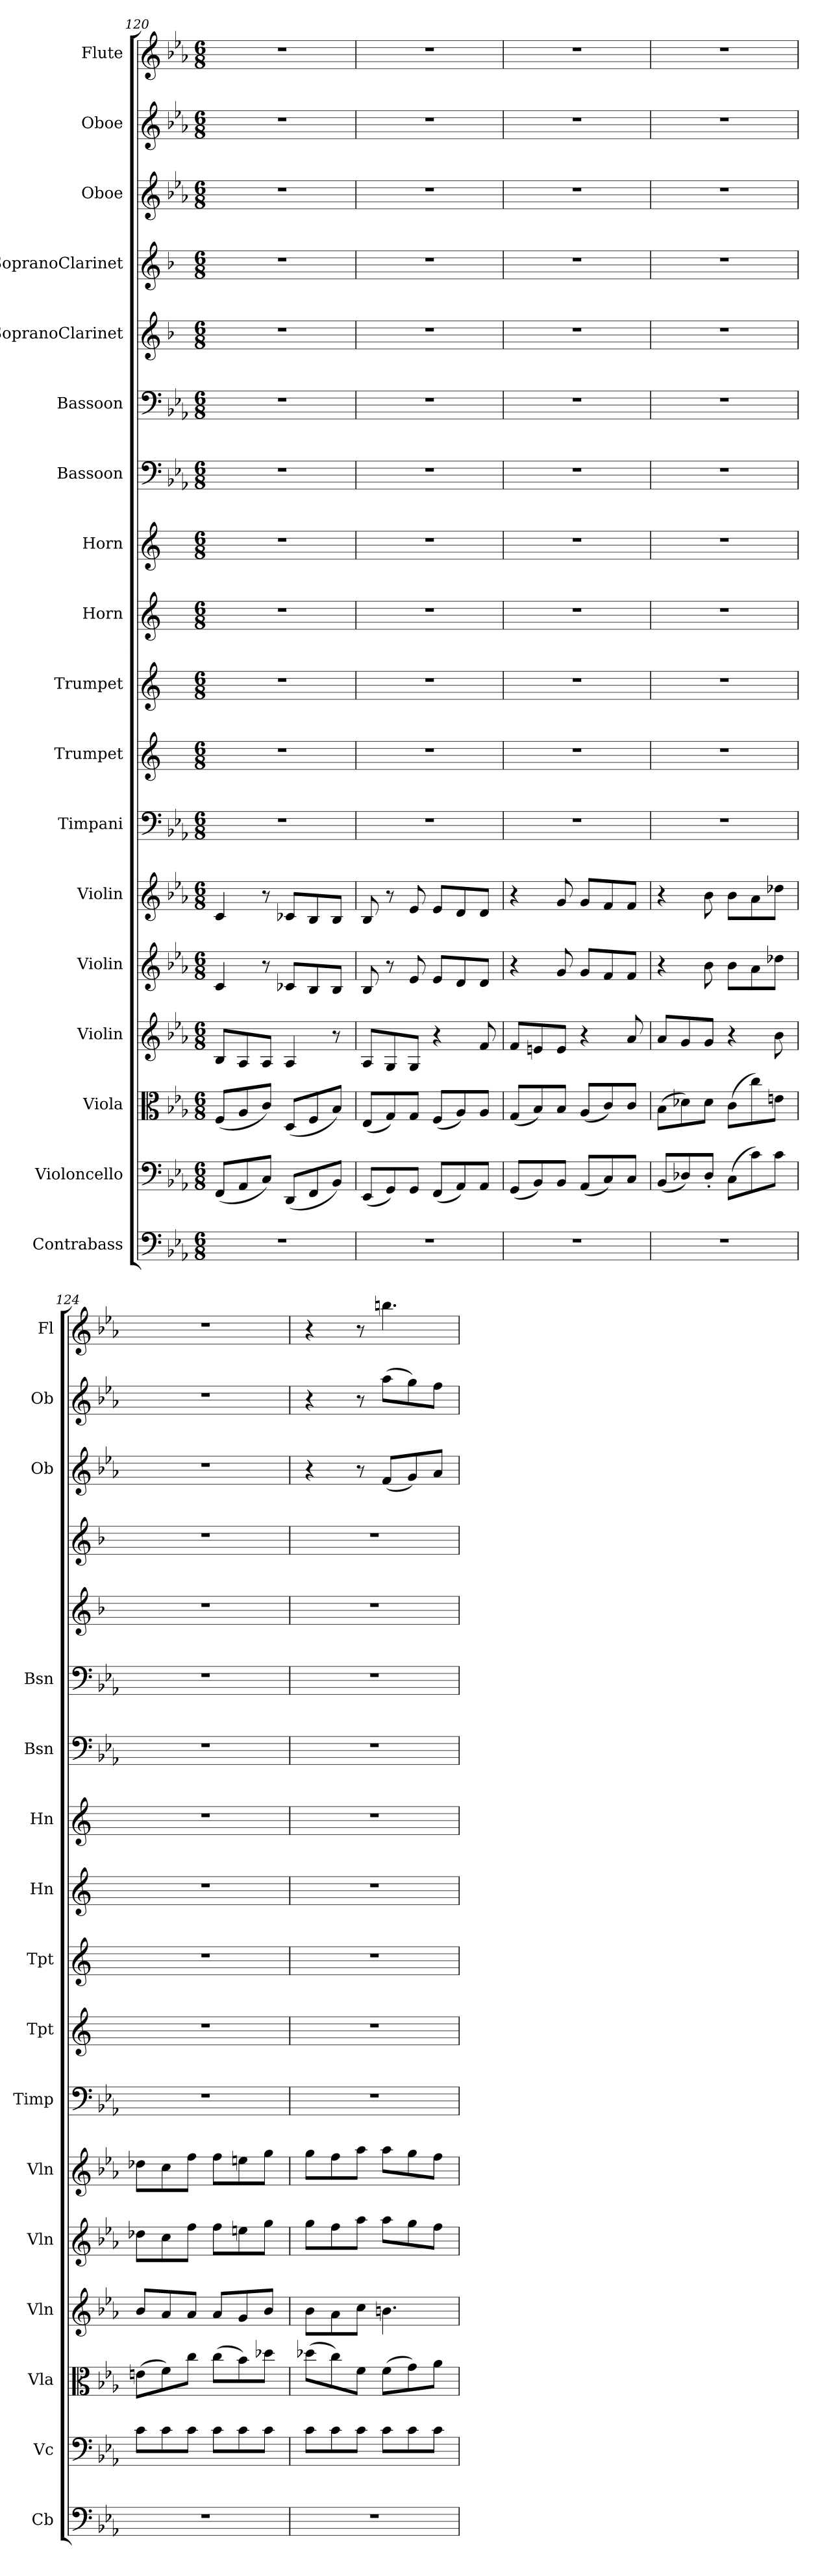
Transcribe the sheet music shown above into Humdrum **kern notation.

**kern	**kern	**kern	**kern	**kern	**kern	**kern	**kern	**kern	**kern	**kern	**kern	**kern	**kern	**kern	**kern	**kern	**kern
*part18	*part17	*part16	*part15	*part14	*part13	*part12	*part11	*part10	*part9	*part8	*part7	*part6	*part5	*part4	*part3	*part2	*part1
*staff18	*staff17	*staff16	*staff15	*staff14	*staff13	*staff12	*staff11	*staff10	*staff9	*staff8	*staff7	*staff6	*staff5	*staff4	*staff3	*staff2	*staff1
*I"Contrabass	*I"Violoncello	*I"Viola	*I"Violin	*I"Violin	*I"Violin	*I"Timpani	*I"Trumpet	*I"Trumpet	*I"Horn	*I"Horn	*I"Bassoon	*I"Bassoon	*I"SopranoClarinet	*I"SopranoClarinet	*I"Oboe	*I"Oboe	*I"Flute
*I'Cb	*I'Vc	*I'Vla	*I'Vln	*I'Vln	*I'Vln	*I'Timp	*I'Tpt	*I'Tpt	*I'Hn	*I'Hn	*I'Bsn	*I'Bsn	*	*	*I'Ob	*I'Ob	*I'Fl
*clefF4	*clefF4	*clefC3	*clefG2	*clefG2	*clefG2	*clefF4	*clefG2	*clefG2	*clefG2	*clefG2	*clefF4	*clefF4	*clefG2	*clefG2	*clefG2	*clefG2	*clefG2
*k[b-e-a-]	*k[b-e-a-]	*k[b-e-a-]	*k[b-e-a-]	*k[b-e-a-]	*k[b-e-a-]	*k[b-e-a-]	*k[]	*k[]	*k[]	*k[]	*k[b-e-a-]	*k[b-e-a-]	*k[b-]	*k[b-]	*k[b-e-a-]	*k[b-e-a-]	*k[b-e-a-]
*M6/8	*M6/8	*M6/8	*M6/8	*M6/8	*M6/8	*M6/8	*M6/8	*M6/8	*M6/8	*M6/8	*M6/8	*M6/8	*M6/8	*M6/8	*M6/8	*M6/8	*M6/8
=120	=120	=120	=120	=120	=120	=120	=120	=120	=120	=120	=120	=120	=120	=120	=120	=120	=120
2.r	(8FF/L	(8F/L	8B-/L	4c/	4c/	2.r	2.r	2.r	2.r	2.r	2.r	2.r	2.r	2.r	2.r	2.r	2.r
.	8AA-/	8A-/	8A-/	.	.	.	.	.	.	.	.	.	.	.	.	.	.
.	8C/J)	8c/J)	8A-/J	8r	8r	.	.	.	.	.	.	.	.	.	.	.	.
.	(8DD/L	(8D/L	4A-/	8c-X/L	8c-X/L	.	.	.	.	.	.	.	.	.	.	.	.
.	8FF/	8F/	.	8B-/	8B-/	.	.	.	.	.	.	.	.	.	.	.	.
.	8BB-/J)	8B-/J)	8r	8B-/J	8B-/J	.	.	.	.	.	.	.	.	.	.	.	.
=121	=121	=121	=121	=121	=121	=121	=121	=121	=121	=121	=121	=121	=121	=121	=121	=121	=121
2.r	(8EE-/L	(8E-/L	8A-/L	8B-/	8B-/	2.r	2.r	2.r	2.r	2.r	2.r	2.r	2.r	2.r	2.r	2.r	2.r
.	8GG/)	8G/)	8G/	8r	8r	.	.	.	.	.	.	.	.	.	.	.	.
.	8GG/J	8G/J	8G/J	8e-/	8e-/	.	.	.	.	.	.	.	.	.	.	.	.
.	(8FF/L	(8F/L	4r	8e-/L	8e-/L	.	.	.	.	.	.	.	.	.	.	.	.
.	8AA-/)	8A-/)	.	8d/	8d/	.	.	.	.	.	.	.	.	.	.	.	.
.	8AA-/J	8A-/J	8f/	8d/J	8d/J	.	.	.	.	.	.	.	.	.	.	.	.
=122	=122	=122	=122	=122	=122	=122	=122	=122	=122	=122	=122	=122	=122	=122	=122	=122	=122
2.r	(8GG/L	(8G/L	8f/L	4r	4r	2.r	2.r	2.r	2.r	2.r	2.r	2.r	2.r	2.r	2.r	2.r	2.r
.	8BB-/)	8B-/)	8en/	.	.	.	.	.	.	.	.	.	.	.	.	.	.
.	8BB-/J	8B-/J	8e/J	8g/	8g/	.	.	.	.	.	.	.	.	.	.	.	.
.	(8AA-/L	(8A-/L	4r	8g/L	8g/L	.	.	.	.	.	.	.	.	.	.	.	.
.	8C/)	8c/)	.	8f/	8f/	.	.	.	.	.	.	.	.	.	.	.	.
.	8C/J	8c/J	8a-/	8f/J	8f/J	.	.	.	.	.	.	.	.	.	.	.	.
=123	=123	=123	=123	=123	=123	=123	=123	=123	=123	=123	=123	=123	=123	=123	=123	=123	=123
2.r	(8BB-/L	(8B-\L	8a-/L	4r	4r	2.r	2.r	2.r	2.r	2.r	2.r	2.r	2.r	2.r	2.r	2.r	2.r
.	8D-X/)	8d-X\)	8g/	.	.	.	.	.	.	.	.	.	.	.	.	.	.
.	8D-'/J	8d-\J	8g/J	8b-\	8b-\	.	.	.	.	.	.	.	.	.	.	.	.
.	(8C\L	(8c\L	4r	8b-\L	8b-\L	.	.	.	.	.	.	.	.	.	.	.	.
.	8c\)	8cc\)	.	8a-\	8a-\	.	.	.	.	.	.	.	.	.	.	.	.
.	8c\J	8en\J	8b-\	8dd-X\J	8dd-X\J	.	.	.	.	.	.	.	.	.	.	.	.
=124	=124	=124	=124	=124	=124	=124	=124	=124	=124	=124	=124	=124	=124	=124	=124	=124	=124
2.r	8c\L	(8en\L	8b-/L	8dd-X\L	8dd-X\L	2.r	2.r	2.r	2.r	2.r	2.r	2.r	2.r	2.r	2.r	2.r	2.r
.	8c\	8f\)	8a-/	8cc\	8cc\	.	.	.	.	.	.	.	.	.	.	.	.
.	8c\J	8cc\J	8a-/J	8ff\J	8ff\J	.	.	.	.	.	.	.	.	.	.	.	.
.	8c\L	(8cc\L	8a-/L	8ff\L	8ff\L	.	.	.	.	.	.	.	.	.	.	.	.
.	8c\	8b-\)	8g/	8een\	8een\	.	.	.	.	.	.	.	.	.	.	.	.
.	8c\J	8dd-X\J	8b-/J	8gg\J	8gg\J	.	.	.	.	.	.	.	.	.	.	.	.
=125	=125	=125	=125	=125	=125	=125	=125	=125	=125	=125	=125	=125	=125	=125	=125	=125	=125
2.r	8c\L	(8dd-X\L	8b-\L	8gg\L	8gg\L	2.r	2.r	2.r	2.r	2.r	2.r	2.r	2.r	2.r	4r	4r	4r
.	8c\	8cc\)	8a-\	8ff\	8ff\	.	.	.	.	.	.	.	.	.	.	.	.
.	8c\J	8f\J	8cc\J	8aa-\J	8aa-\J	.	.	.	.	.	.	.	.	.	8r	8r	8r
.	8c\L	(8f\L	4.bn\	8aa-\L	8aa-\L	.	.	.	.	.	.	.	.	.	(8f/L	(8aa-\L	4.bbn\
.	8c\	8g\)	.	8gg\	8gg\	.	.	.	.	.	.	.	.	.	8g/)	8gg\)	.
.	8c\J	8a-\J	.	8ff\J	8ff\J	.	.	.	.	.	.	.	.	.	8a-/J	8ff\J	.
=	=	=	=	=	=	=	=	=	=	=	=	=	=	=	=	=	=
*-	*-	*-	*-	*-	*-	*-	*-	*-	*-	*-	*-	*-	*-	*-	*-	*-	*-
